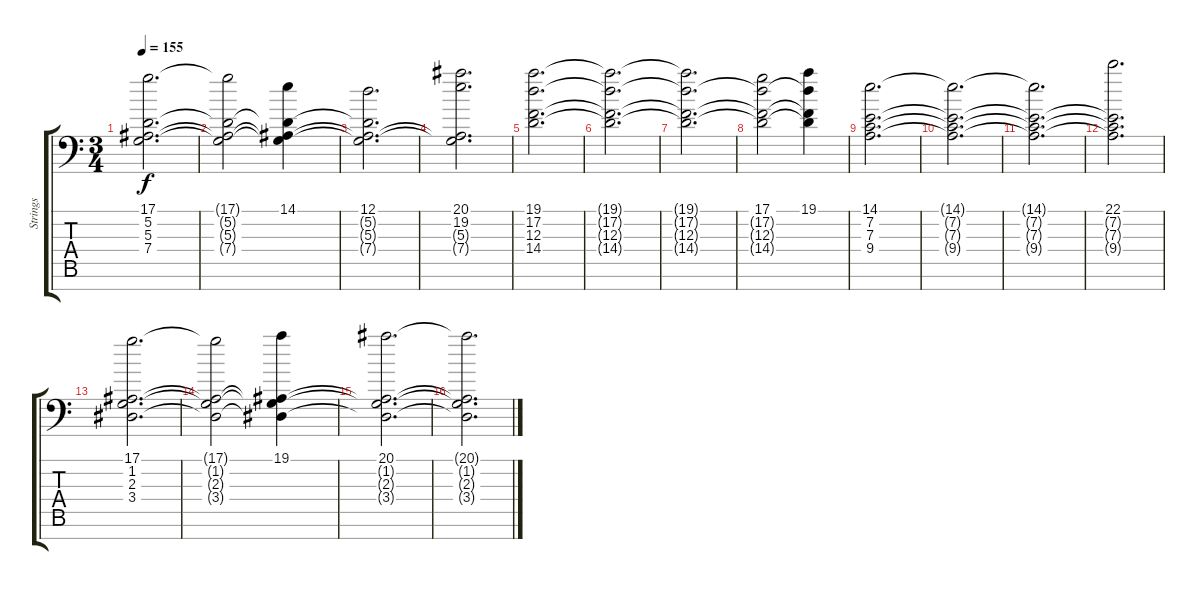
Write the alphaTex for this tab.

\track ("Strings" "Strings") {instrument synthstrings1}
\staff {score tabs}
\tuning (D4 A3 F3 C3 G2 D2 A1) {hide}
\ts (3 4)
\tempo 155
\clef f4
\ks c
(17.1 5.2 5.3 7.4).2{d dy f} |
(17.1{t} 5.2{t} 5.3{t} 7.4{t}).2 (14.1 5.2{t} 5.3{t} 7.4{t}).4 |
(12.1 5.2{t} 5.3{t} 7.4{t}).2{d} |
(20.1 19.2 5.3{t} 7.4{t}).2{d} |
(19.1 17.2 12.3 14.4).2{d} |
(19.1{t} 17.2{t} 12.3{t} 14.4{t}).2{d} |
(19.1{t} 17.2{t} 12.3{t} 14.4{t}).2{d} |
(17.1 17.2{t} 12.3{t} 14.4{t}).2 (19.1 17.2{t} 12.3{t} 14.4{t}).4 |
(14.1 7.2 7.3 9.4).2{d} |
(14.1{t} 7.2{t} 7.3{t} 9.4{t}).2{d} |
(14.1{t} 7.2{t} 7.3{t} 9.4{t}).2{d} |
(22.1 7.2{t} 7.3{t} 9.4{t}).2{d} |
(17.1 1.2 2.3 3.4).2{d} |
(17.1{t} 1.2{t} 2.3{t} 3.4{t}).2 (19.1 1.2{t} 2.3{t} 3.4{t}).4 |
(20.1 1.2{t} 2.3{t} 3.4{t}).2{d} |
(20.1{t} 1.2{t} 2.3{t} 3.4{t}).2{d}
